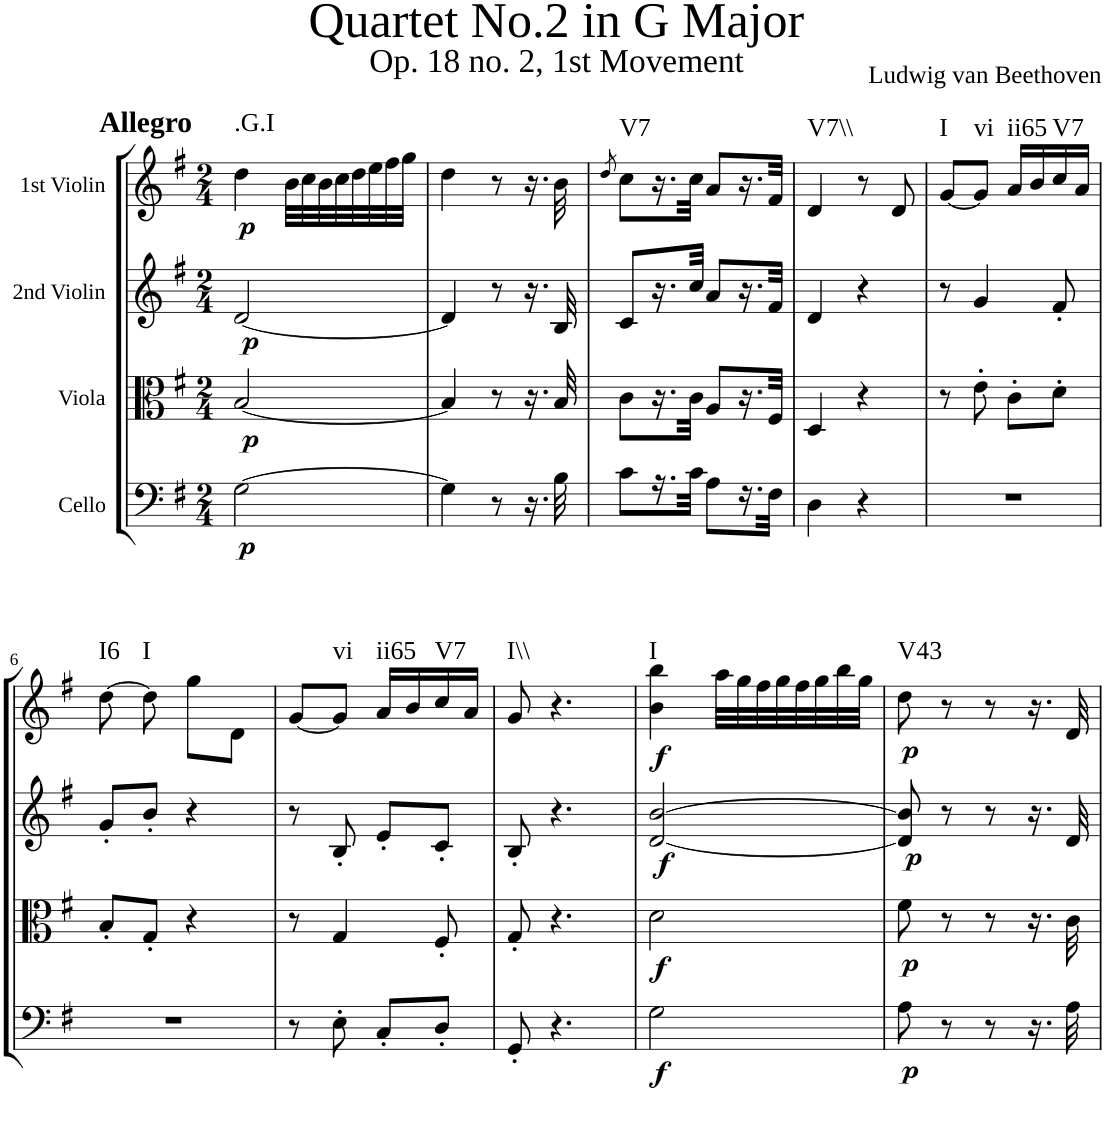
**kern	**dynam	**kern	**dynam	**kern	**dynam	**kern	**dynam	**harte
*part4	*part4	*part3	*part3	*part2	*part2	*part1	*part1	*part1
*staff4	*staff4	*staff3	*staff3	*staff2	*staff2	*staff1	*staff1	*
*I"Cello	*	*I"Viola	*	*I"2nd Violin	*	*I"1st Violin	*	*
*	*	*I'Vla	*	*I'Vln	*	*I'Vln	*	*
*clefF4	*	*clefC3	*	*clefG2	*	*clefG2	*	*
*k[f#]	*	*k[f#]	*	*k[f#]	*	*k[f#]	*	*
*G:	*	*G:	*	*G:	*	*G:	*	*
*M2/4	*	*M2/4	*	*M2/4	*	*M2/4	*	*
=1	=1	=1	=1	=1	=1	=1	=1	=1
!	!	!	!	!	!	!LO:TX:a:B:t=Allegro	!	!
!	!LO:DY:b	!	!LO:DY:b	!	!LO:DY:b	!	!LO:DY:b	!LO:H:kt=.G.I
[2G\	p	[2B/	p	[2d/	p	4dd\	p	N
.	.	.	.	.	.	32b\LLL	.	.
.	.	.	.	.	.	32cc\	.	.
.	.	.	.	.	.	32b\	.	.
.	.	.	.	.	.	32cc\	.	.
.	.	.	.	.	.	32dd\	.	.
.	.	.	.	.	.	32ee\	.	.
.	.	.	.	.	.	32ff#\	.	.
.	.	.	.	.	.	32gg\JJJ	.	.
=2	=2	=2	=2	=2	=2	=2	=2	=2
4G\]	.	4B/]	.	4d/]	.	4dd\	.	.
8r	.	8r	.	8r	.	8r	.	.
16.r	.	16.r	.	16.r	.	16.r	.	.
32B\	.	32B/	.	32B/	.	32b\	.	.
=3	=3	=3	=3	=3	=3	=3	=3	=3
.	.	.	.	.	.	8qdd/	.	.
!	!	!	!	!	!	!	!	!LO:H:kt=V7
8c\L	.	8c\L	.	8c/L	.	8cc\L	.	N
16.r	.	16.r	.	16.r	.	16.r	.	.
32c\JJk	.	32c\JJk	.	32cc/JJk	.	32cc\JJk	.	.
8A\L	.	8A/L	.	8a/L	.	8a/L	.	.
16.r	.	16.r	.	16.r	.	16.r	.	.
32F#\JJk	.	32F#/JJk	.	32f#/JJk	.	32f#/JJk	.	.
=4	=4	=4	=4	=4	=4	=4	=4	=4
!	!	!	!	!	!	!	!	!LO:H:kt=V7\\
4D\	.	4D/	.	4d/	.	4d/	.	N
4r	.	4r	.	4r	.	8r	.	.
.	.	.	.	.	.	8d/	.	.
=5	=5	=5	=5	=5	=5	=5	=5	=5
!	!	!	!	!	!	!	!	!LO:H:kt=I
2r	.	8r	.	8r	.	[8g/L	.	N
!	!	!	!	!	!	!	!	!LO:H:kt=vi
.	.	8e'\	.	4g/	.	8g/J]	.	N
!	!	!	!	!	!	!	!	!LO:H:kt=ii65
.	.	8c'\L	.	.	.	16a/LL	.	N
.	.	.	.	.	.	16b/	.	.
!	!	!	!	!	!	!	!	!LO:H:kt=V7
.	.	8d'\J	.	8f#'/	.	16cc/	.	N
.	.	.	.	.	.	16a/JJ	.	.
!!LO:LB:g=z
=6	=6	=6	=6	=6	=6	=6	=6	=6
!	!	!	!	!	!	!	!	!LO:H:kt=I6
2r	.	8B'/L	.	8g'/L	.	[8dd\	.	N
!	!	!	!	!	!	!	!	!LO:H:kt=I
.	.	8G'/J	.	8b'/J	.	8dd\]	.	N
.	.	4r	.	4r	.	8gg\L	.	.
.	.	.	.	.	.	8d\J	.	.
=7	=7	=7	=7	=7	=7	=7	=7	=7
8r	.	8r	.	8r	.	[8g/L	.	.
!	!	!	!	!	!	!	!	!LO:H:kt=vi
8E'\	.	4G/	.	8B'/	.	8g/J]	.	N
!	!	!	!	!	!	!	!	!LO:H:kt=ii65
8C'/L	.	.	.	8e'/L	.	16a/LL	.	N
.	.	.	.	.	.	16b/	.	.
!	!	!	!	!	!	!	!	!LO:H:kt=V7
8D'/J	.	8F#'/	.	8c'/J	.	16cc/	.	N
.	.	.	.	.	.	16a/JJ	.	.
=8	=8	=8	=8	=8	=8	=8	=8	=8
!	!	!	!	!	!	!	!	!LO:H:kt=I\\
8GG'/	.	8G'/	.	8B'/	.	8g/	.	N
4.r	.	4.r	.	4.r	.	4.r	.	.
=9	=9	=9	=9	=9	=9	=9	=9	=9
!	!LO:DY:b	!	!LO:DY:b	!	!LO:DY:b	!	!LO:DY:b	!LO:H:kt=I
2G\	f	2d\	f	[2d/ [2b/	f	4b\ 4bb\	f	N
.	.	.	.	.	.	32aa\LLL	.	.
.	.	.	.	.	.	32gg\	.	.
.	.	.	.	.	.	32ff#\	.	.
.	.	.	.	.	.	32gg\	.	.
.	.	.	.	.	.	32ff#\	.	.
.	.	.	.	.	.	32gg\	.	.
.	.	.	.	.	.	32bb\	.	.
.	.	.	.	.	.	32gg\JJJ	.	.
=10	=10	=10	=10	=10	=10	=10	=10	=10
!	!LO:DY:b	!	!LO:DY:b	!	!LO:DY:b	!	!LO:DY:b	!LO:H:kt=V43
8A\	p	8f#\	p	8d/] 8b/]	p	8dd\	p	N
8r	.	8r	.	8r	.	8r	.	.
8r	.	8r	.	8r	.	8r	.	.
16.r	.	16.r	.	16.r	.	16.r	.	.
32A\	.	32c\	.	32d/	.	32d/	.	.
=	=	=	=	=	=	=	=	=
*-	*-	*-	*-	*-	*-	*-	*-	*-
